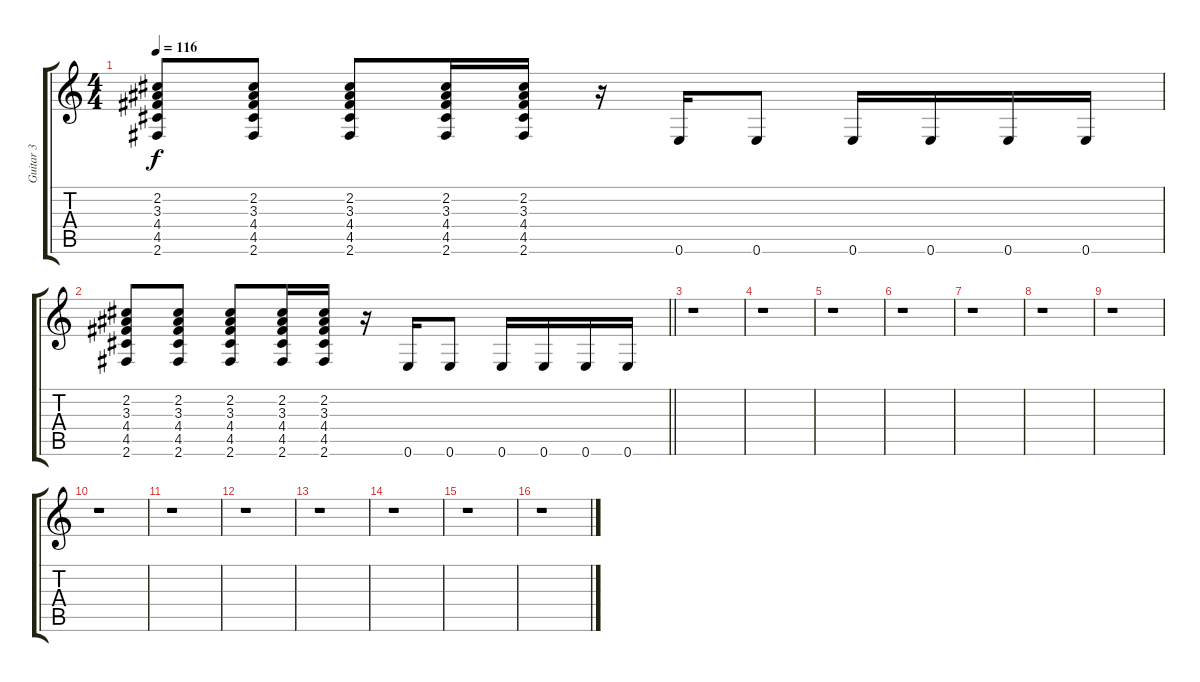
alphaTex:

\track ("Guitar 3" "Guitar 3") {instrument distortionguitar}
\staff {score tabs}
\tuning (E4 B3 G3 D3 A2 E2) {hide}
\ts (4 4)
\tempo 116
\clef g2
\ks c
(2.2 3.3 4.4 4.5 2.6).8{dy f} (2.2 3.3 4.4 4.5 2.6).8 (2.2 3.3 4.4 4.5 2.6).8 (2.2 3.3 4.4 4.5 2.6).16 (2.2 3.3 4.4 4.5 2.6).16 r.16 0.6.16 0.6.8 0.6.16 0.6.16 0.6.16 0.6.16 |
\barLineRight lightlight
(2.2 3.3 4.4 4.5 2.6).8 (2.2 3.3 4.4 4.5 2.6).8 (2.2 3.3 4.4 4.5 2.6).8 (2.2 3.3 4.4 4.5 2.6).16 (2.2 3.3 4.4 4.5 2.6).16 r.16 0.6.16 0.6.8 0.6.16 0.6.16 0.6.16 0.6.16 |
r.1 |
r.1 |
r.1 |
r.1 |
r.1 |
r.1 |
r.1 |
r.1 |
r.1 |
r.1 |
r.1 |
r.1 |
r.1 |
r.1
